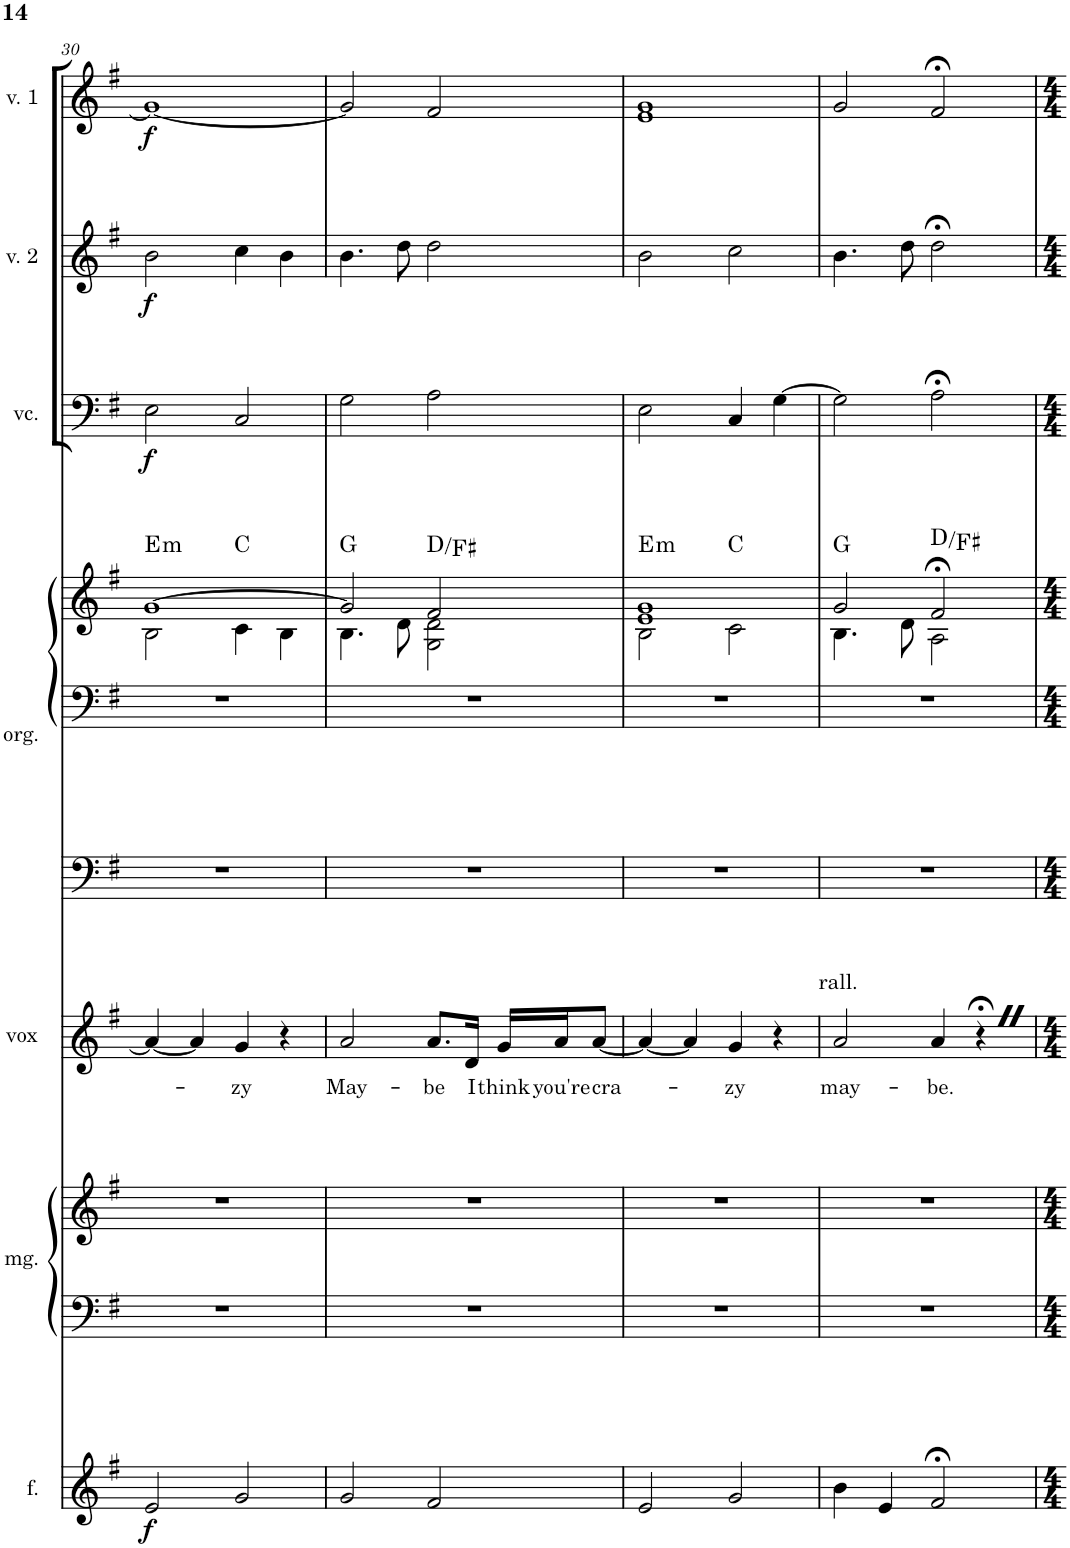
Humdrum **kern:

**kern	**dynam	**kern	**kern	**kern	**text	**kern	**kern	**kern	**harte	**kern	**dynam	**kern	**dynam	**kern	**dynam
*part7	*part7	*part6	*part6	*part5	*part5	*part4	*part4	*part4	*part4	*part3	*part3	*part2	*part2	*part1	*part1
*staff10	*staff10	*staff9	*staff8	*staff7	*staff7	*staff6	*staff5	*staff4	*	*staff3	*staff3	*staff2	*staff2	*staff1	*staff1
*I"flicorno	*	*I"moog	*	*I"voce	*	*I"organo	*	*	*	*I"violoncello	*	*I"violino 2	*	*I"violino 1	*
*I'f.	*	*I'mg.	*	*	*	*I'org.	*	*	*	*I'vc.	*	*I'v. 2	*	*I'v. 1	*
!!LO:PB:g=z
*clefG2	*	*clefF4	*clefG2	*clefG2	*	*clefF4	*clefF4	*clefG2	*	*clefF4	*	*clefG2	*	*clefG2	*
*Trd1c2	*	*	*	*	*	*	*	*	*	*	*	*	*	*	*
*k[f#]	*	*k[f#]	*k[f#]	*k[f#]	*	*k[f#]	*k[f#]	*k[f#]	*	*k[f#]	*	*k[f#]	*	*k[f#]	*
*M4/4	*	*M4/4	*M4/4	*M4/4	*	*M4/4	*M4/4	*M4/4	*	*M4/4	*	*M4/4	*	*M4/4	*
=30	=30	=30	=30	=30	=30	=30	=30	=30	=30	=30	=30	=30	=30	=30	=30
*	*	*	*	*	*	*	*	*^	*	*	*	*	*	*	*
!	!LO:DY:b	!	!	!	!	!	!	!	!	!LO:H:kt=m	!	!LO:DY:b	!	!LO:DY:b	!	!LO:DY:b
2e/	f	1r	1r	4a/_	.	1r	1r	[1g	2B\	E:min	2E\	f	2b\	f	1g_	f
.	.	.	.	4a/]	.	.	.	.	.	.	.	.	.	.	.	.
!	!	!	!	!	!LO:LY:b	!	!	!	!	!	!	!	!	!	!	!
2g/	.	.	.	4g/	-zy	.	.	.	4c\	C:maj	2C/	.	4cc\	.	.	.
.	.	.	.	4r	.	.	.	.	4B\	.	.	.	4b\	.	.	.
=31	=31	=31	=31	=31	=31	=31	=31	=31	=31	=31	=31	=31	=31	=31	=31	=31
!	!	!	!	!	!LO:LY:b	!	!	!	!	!	!	!	!	!	!	!
2g/	.	1r	1r	2a/	May-	1r	1r	2g/]	4.B\	G:maj	2G\	.	4.b\	.	2g/]	.
.	.	.	.	.	.	.	.	.	8d\	.	.	.	8dd\	.	.	.
!	!	!	!	!	!LO:LY:b	!	!	!	!	!	!	!	!	!	!	!
2f#/	.	.	.	8.a/L	-be	.	.	2f#/	2G\ 2d\	D:maj/3	2A\	.	2dd\	.	2f#/	.
!	!	!	!	!	!LO:LY:b	!	!	!	!	!	!	!	!	!	!	!
.	.	.	.	16d/Jk	I	.	.	.	.	.	.	.	.	.	.	.
!	!	!	!	!	!LO:LY:b	!	!	!	!	!	!	!	!	!	!	!
.	.	.	.	16g/LL	think	.	.	.	.	.	.	.	.	.	.	.
!	!	!	!	!	!LO:LY:b	!	!	!	!	!	!	!	!	!	!	!
.	.	.	.	16a/J	you're	.	.	.	.	.	.	.	.	.	.	.
!	!	!	!	!	!LO:LY:b	!	!	!	!	!	!	!	!	!	!	!
.	.	.	.	[8a/J	cra-	.	.	.	.	.	.	.	.	.	.	.
=32	=32	=32	=32	=32	=32	=32	=32	=32	=32	=32	=32	=32	=32	=32	=32	=32
!	!	!	!	!	!	!	!	!	!	!LO:H:kt=m	!	!	!	!	!	!
2e/	.	1r	1r	4a/_	.	1r	1r	1e 1g	2B\	E:min	2E\	.	2b\	.	1e 1g	.
.	.	.	.	4a/]	.	.	.	.	.	.	.	.	.	.	.	.
!	!	!	!	!	!LO:LY:b	!	!	!	!	!	!	!	!	!	!	!
2g/	.	.	.	4g/	-zy	.	.	.	2c\	C:maj	4C/	.	2cc\	.	.	.
.	.	.	.	4r	.	.	.	.	.	.	[4G\	.	.	.	.	.
=33	=33	=33	=33	=33	=33	=33	=33	=33	=33	=33	=33	=33	=33	=33	=33	=33
!	!	!	!	!LO:TX:a:t=rall.	!	!	!	!	!	!	!	!	!	!	!	!
!	!	!	!	!	!LO:LY:b	!	!	!	!	!	!	!	!	!	!	!
4b\	.	1r	1r	2a/	may-	1r	1r	2g/	4.B\	G:maj	2G\]	.	4.b\	.	2g/	.
4e/	.	.	.	.	.	.	.	.	.	.	.	.	.	.	.	.
.	.	.	.	.	.	.	.	.	8d\	.	.	.	8dd\	.	.	.
!	!	!	!	!	!LO:LY:b	!	!	!	!	!	!	!	!	!	!	!
2f#;</	.	.	.	4a/	-be.	.	.	2f#;</	2A\	D:maj/3	2A;<\	.	2dd;<\	.	2f#;</	.
.	.	.	.	4r;<	.	.	.	.	.	.	.	.	.	.	.	.
*	*	*	*	*	*	*	*	*v	*v	*	*	*	*	*	*	*
=	=	=	=	=	=	=	=	=	=	=	=	=	=	=	=
*-	*-	*-	*-	*-	*-	*-	*-	*-	*-	*-	*-	*-	*-	*-	*-
